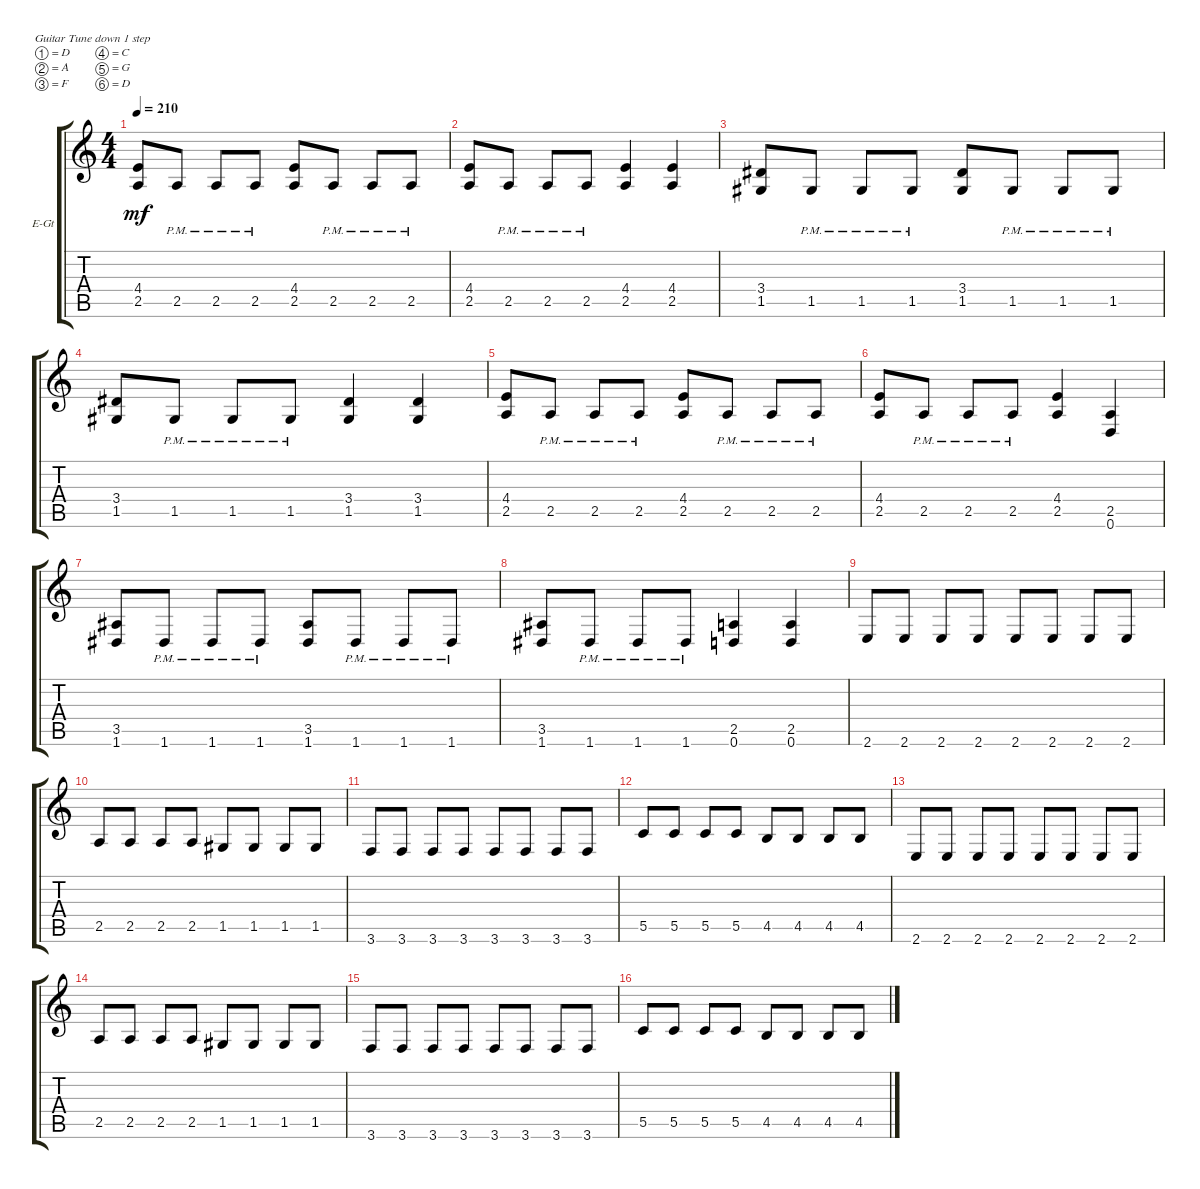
\defaultSystemsLayout 4
\bracketExtendMode groupsimilarinstruments
\firstSystemTrackNameOrientation horizontal
\otherSystemsTrackNameOrientation horizontal
\track ("Bernd Kost II" "E-Gt") {instrument distortionguitar}
\staff {score tabs}
\tuning (D4 A3 F3 C3 G2 D2)
\ts (4 4)
\tempo 210
\clef g2
\ks c
(2.5 4.4).8{dy mf} 2.5{pm}.8 2.5{pm}.8 2.5{pm}.8 (2.5 4.4).8 2.5{pm}.8 2.5{pm}.8 2.5{pm}.8 |
(2.5 4.4).8 2.5{pm}.8 2.5{pm}.8 2.5{pm}.8 (2.5 4.4).4 (4.4 2.5).4 |
(1.5 3.4).8 1.5{pm}.8 1.5{pm}.8 1.5{pm}.8 (1.5 3.4).8 1.5{pm}.8 1.5{pm}.8 1.5{pm}.8 |
(1.5 3.4).8 1.5{pm}.8 1.5{pm}.8 1.5{pm}.8 (1.5 3.4).4 (3.4 1.5).4 |
(2.5 4.4).8 2.5{pm}.8 2.5{pm}.8 2.5{pm}.8 (2.5 4.4).8 2.5{pm}.8 2.5{pm}.8 2.5{pm}.8 |
(2.5 4.4).8 2.5{pm}.8 2.5{pm}.8 2.5{pm}.8 (2.5 4.4).4 (2.5 0.6).4 |
(3.5 1.6).8 1.6{pm}.8 1.6{pm}.8 1.6{pm}.8 (1.6 3.5).8 1.6{pm}.8 1.6{pm}.8 1.6{pm}.8 |
(1.6 3.5).8 1.6{pm}.8 1.6{pm}.8 1.6{pm}.8 (2.5 0.6).4 (2.5 0.6).4 |
2.6.8 2.6.8 2.6.8 2.6.8 2.6.8 2.6.8 2.6.8 2.6.8 |
2.5.8 2.5.8 2.5.8 2.5.8 1.5.8 1.5.8 1.5.8 1.5.8 |
3.6.8 3.6.8 3.6.8 3.6.8 3.6.8 3.6.8 3.6.8 3.6.8 |
5.5.8 5.5.8 5.5.8 5.5.8 4.5.8 4.5.8 4.5.8 4.5.8 |
2.6.8 2.6.8 2.6.8 2.6.8 2.6.8 2.6.8 2.6.8 2.6.8 |
2.5.8 2.5.8 2.5.8 2.5.8 1.5.8 1.5.8 1.5.8 1.5.8 |
3.6.8 3.6.8 3.6.8 3.6.8 3.6.8 3.6.8 3.6.8 3.6.8 |
5.5.8 5.5.8 5.5.8 5.5.8 4.5.8 4.5.8 4.5.8 4.5.8
